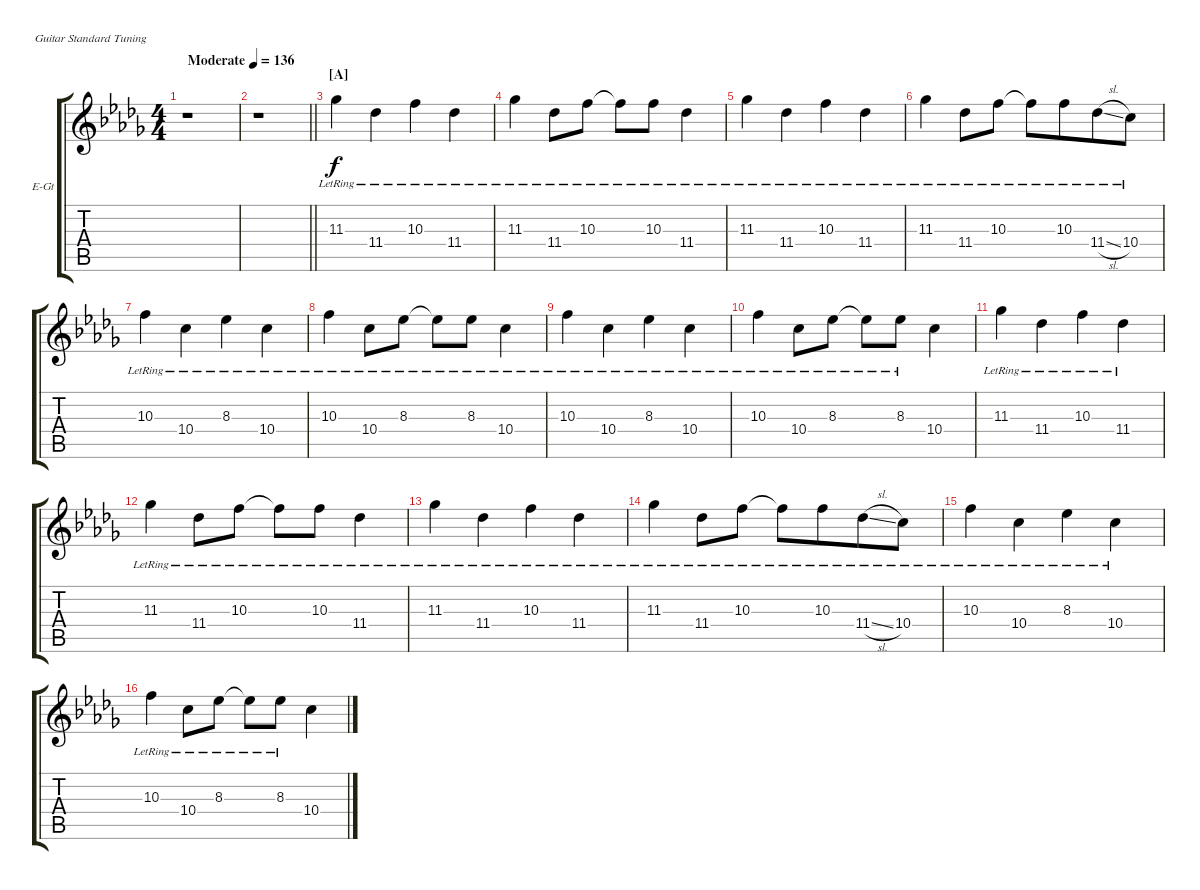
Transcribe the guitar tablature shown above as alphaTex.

\bracketExtendMode groupsimilarinstruments
\firstSystemTrackNameOrientation horizontal
\otherSystemsTrackNameOrientation horizontal
\track ("Albert Hammond Jr." "E-Gt") {instrument electricguitarclean}
\staff {score tabs}
\tuning (E4 B3 G3 D3 A2 E2)
\ts (4 4)
\beaming (8 4 4)
\tempo (136 "Moderate")
\clef g2
\ks db
r.1{dy f instrument electricguitarclean} |
\barLineRight lightlight
r.1 |
\section ("A" "")
11.3{lr}.4 11.4{lr}.4 10.3{lr}.4 11.4{lr}.4 |
11.3{lr}.4 11.4{lr}.8 10.3{lr}.8 10.3{lr t}.8 10.3{lr}.8 11.4{lr}.4 |
11.3{lr}.4 11.4{lr}.4 10.3{lr}.4 11.4{lr}.4 |
11.3{lr}.4 11.4{lr}.8 10.3{lr}.8 10.3{lr t}.8 10.3{lr}.8 11.4{sl lr}.8 10.4{lr}.8 |
10.3{lr}.4 10.4{lr}.4 8.3{lr}.4 10.4{lr}.4 |
10.3{lr}.4 10.4{lr}.8 8.3{lr}.8 8.3{lr t}.8 8.3{lr}.8 10.4{lr}.4 |
10.3{lr}.4 10.4{lr}.4 8.3{lr}.4 10.4{lr}.4 |
10.3{lr}.4 10.4{lr}.8 8.3{lr}.8 8.3{lr t}.8 8.3{lr}.8 10.4.4 |
11.3{lr}.4 11.4{lr}.4 10.3{lr}.4 11.4{lr}.4 |
11.3{lr}.4 11.4{lr}.8 10.3{lr}.8 10.3{lr t}.8 10.3{lr}.8 11.4{lr}.4 |
11.3{lr}.4 11.4{lr}.4 10.3{lr}.4 11.4{lr}.4 |
11.3{lr}.4 11.4{lr}.8 10.3{lr}.8 10.3{lr t}.8 10.3{lr}.8 11.4{sl lr}.8 10.4{lr}.8 |
10.3{lr}.4 10.4{lr}.4 8.3{lr}.4 10.4{lr}.4 |
10.3{lr}.4 10.4{lr}.8 8.3{lr}.8 8.3{lr t}.8 8.3{lr}.8 10.4.4
